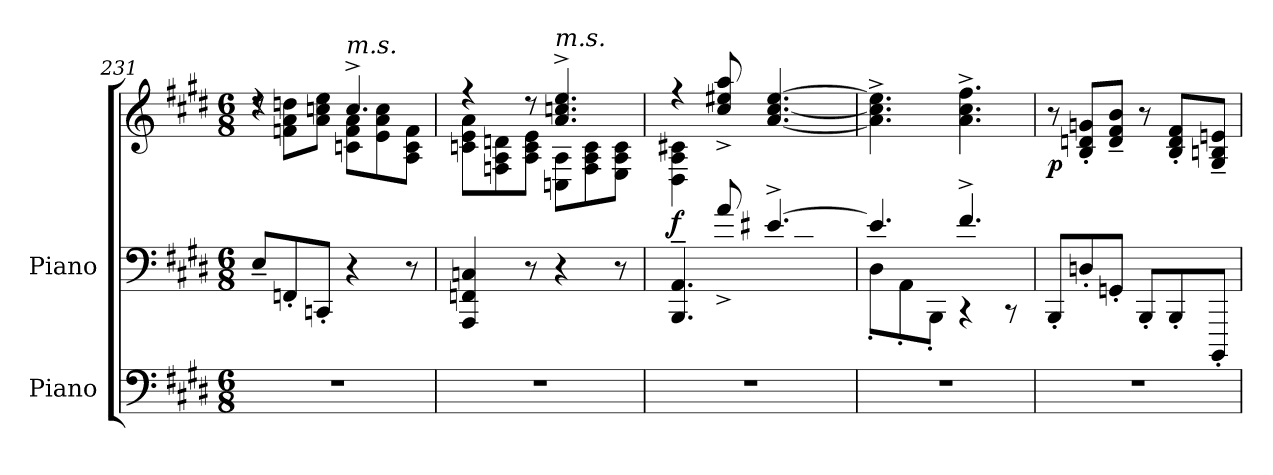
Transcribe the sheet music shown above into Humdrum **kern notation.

**kern	**kern	**kern	**dynam
*part2	*part1	*part1	*part1
*staff3	*staff2	*staff1	*staff1/2
*I"Piano	*I"Piano	*	*
*I'Pno	*I'Pno	*	*
*clefF4	*clefF4	*clefG2	*
*k[f#c#g#d#]	*k[f#c#g#d#]	*k[f#c#g#d#]	*
*M6/8	*M6/8	*M6/8	*
=231	=231	=231	=231
*	*	*^	*
2.r	8E~/L	4rdd	8rdd	.
.	8FFn'/	.	8fn\ 8a\ 8ddn\L	.
.	8CCn'/J	8rdd	8a\ 8ccn\ 8ee\J	.
!	!	!LO:TX:a:i:t=m.s.	!	!
.	4r	4.cc^/	8cn\ 8f\ 8a\L	.
.	.	.	8e\ 8a\ 8cc\	.
.	8r	.	8A\ 8c\ 8f\J	.
=232	=232	=232	=232	=232
2.r	4AAA/ 4FFn/ 4Cn/	4r	8cn\ 8e\ 8a\L	.
.	.	.	8Fn\ 8A\ 8dn\	.
.	8r	8r	8A\ 8c\ 8e\J	.
!	!	!LO:TX:a:i:t=m.s.	!	!
.	4r	4.a/^ 4.ccn/^ 4.ee/^	8Cn\ 8A\L	.
.	.	.	8F\ 8A\ 8c\	.
.	8r	.	8E\ 8A\ 8c\J	.
=233	=233	=233	=233	=233
*	*^	*	*	*
!	!	!	!	!	!LO:DY:b
2.r	4.BBB/~ 4.AA/~	4ryy	4r	4D#\ 4A\ 4c#X\	f
.	.	8a^/	8cc#/^ 8ee#X/^ 8aa/^	2ryy	.
.	[4.e#X^/	8e#\Lyy	[4.a/ [4.cc#/ [4.ee#/	.	.
.	.	8c#'\	.	.	.
.	.	8A'\J	.	.	.
*	*	*	*v	*v	*
!!LO:LB:g=z
=234	=234	=234	=234	=234
2.r	4.e#/]	8D#'\L	4.a\]^ 4.cc#\]^ 4.ee#\]^	.
.	.	8AA'\	.	.
.	.	8BBB'\J	.	.
.	4.f#^/	4r	4.a\^ 4.cc#\^ 4.ff#\^	.
.	.	8r	.	.
=235	=235	=235	=235	=235
!	!	!	!	!LO:DY:b
*	*v	*v	*	*
2.r	8BBB'/L	8r	p
.	8Dn'/	8B/' 8dn/' 8gn/'L	.
.	8GGn'/J	8d/~ 8f#/~ 8b/~J	.
.	8BBB'/L	8r	.
.	8BBB'/	8B/' 8d/' 8f#/'L	.
.	8BBBB'/J	8G#/~ 8Bn/~ 8en/~J	.
=	=	=	=
*-	*-	*-	*-
